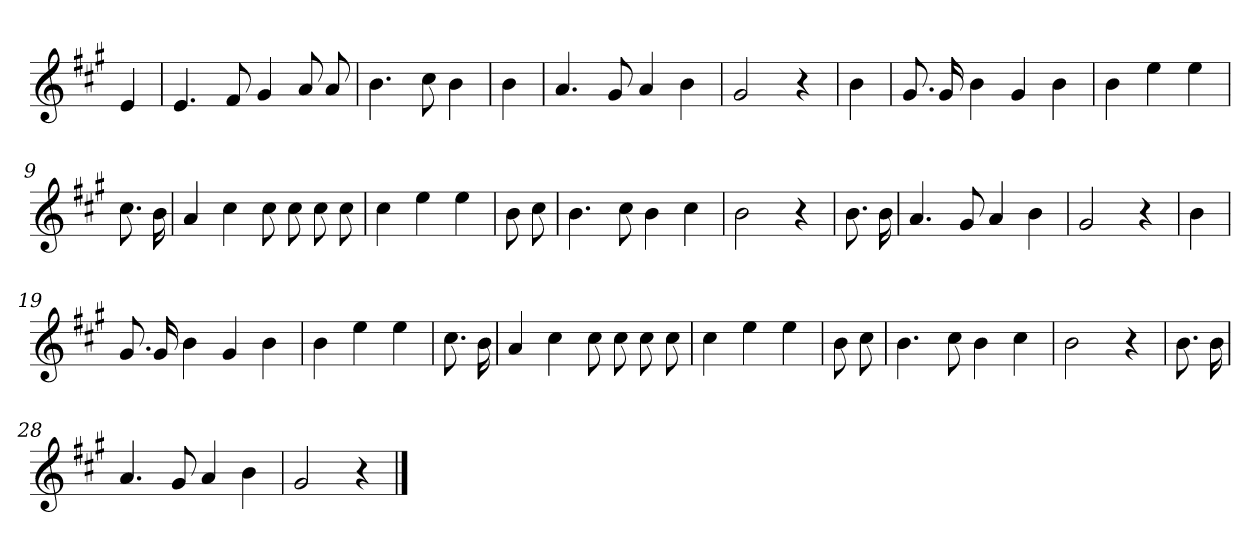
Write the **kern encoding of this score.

**kern
*part1
*staff1
*clefG2
*k[f#c#g#]
=
4e
=1
4.e
8f#
4g#
8a
8a
=2
4.b
8cc#
4b
=3
4b
=4
4.a
8g#
4a
4b
=5
2g#
4r
=6
4b
=7
8.g#
16g#
4b
4g#
4b
=8
4b
4ee
4ee
=9
8.cc#
16b
=10
4a
4cc#
8cc#
8cc#
8cc#
8cc#
=11
4cc#
4ee
4ee
=12
8b
8cc#
=13
4.b
8cc#
4b
4cc#
=14
2b
4r
=15
8.b
16b
=16
4.a
8g#
4a
4b
=17
2g#
4r
=18
4b
=19
8.g#
16g#
4b
4g#
4b
=20
4b
4ee
4ee
=21
8.cc#
16b
=22
4a
4cc#
8cc#
8cc#
8cc#
8cc#
=23
4cc#
4ee
4ee
=24
8b
8cc#
=25
4.b
8cc#
4b
4cc#
=26
2b
4r
=27
8.b
16b
=28
4.a
8g#
4a
4b
=29
2g#
4r
==
*-
